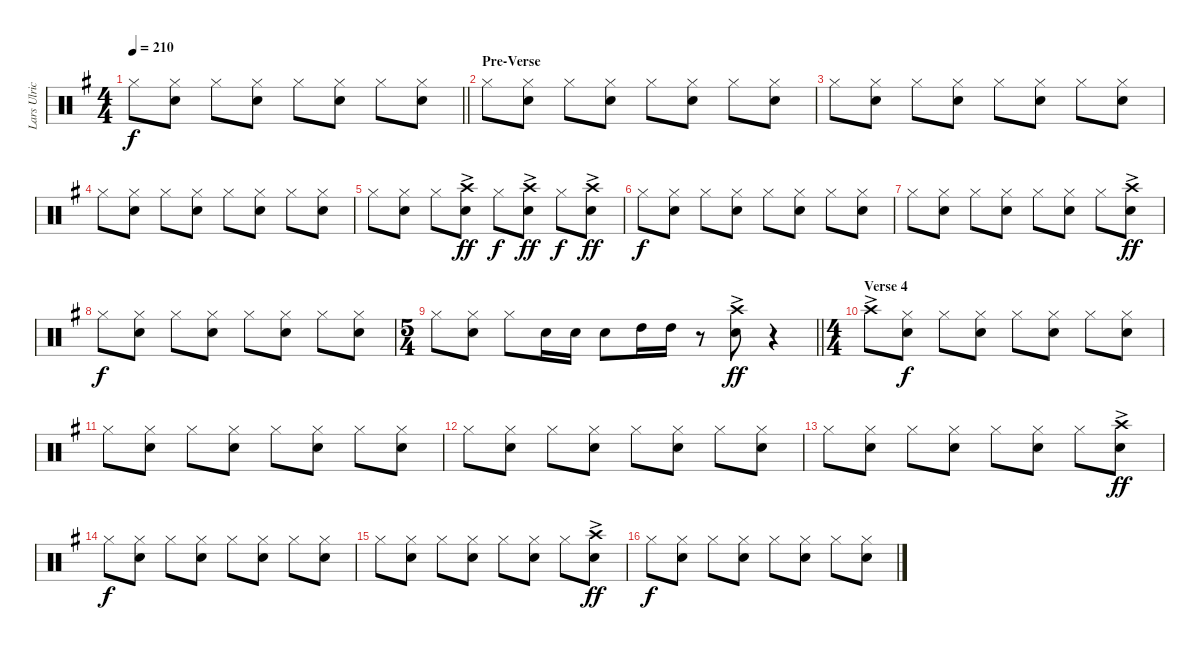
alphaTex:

\track ("Lars Ulrich" "Lars Ulric") {instrument percussion}
\staff {score}
\articulation defaults
\ts (4 4)
\tempo 210
\clef neutral
\barLineRight lightlight
\ks g "Hi-Hat (closed)".8{dy f}
("Hi-Hat (closed)" "Electric Snare (hit)").8 "Hi-Hat (closed)".8 ("Hi-Hat (closed)" "Electric Snare (hit)").8 "Hi-Hat (closed)".8 ("Hi-Hat (closed)" "Electric Snare (hit)").8 "Hi-Hat (closed)".8 ("Hi-Hat (closed)" "Electric Snare (hit)").8 |
\section ("" "Pre-Verse")
"Hi-Hat (closed)".8 ("Hi-Hat (closed)" "Electric Snare (hit)").8 "Hi-Hat (closed)".8 ("Hi-Hat (closed)" "Electric Snare (hit)").8 "Hi-Hat (closed)".8 ("Hi-Hat (closed)" "Electric Snare (hit)").8 "Hi-Hat (closed)".8 ("Hi-Hat (closed)" "Electric Snare (hit)").8 |
"Hi-Hat (closed)".8 ("Hi-Hat (closed)" "Electric Snare (hit)").8 "Hi-Hat (closed)".8 ("Hi-Hat (closed)" "Electric Snare (hit)").8 "Hi-Hat (closed)".8 ("Hi-Hat (closed)" "Electric Snare (hit)").8 "Hi-Hat (closed)".8 ("Hi-Hat (closed)" "Electric Snare (hit)").8 |
"Hi-Hat (closed)".8 ("Hi-Hat (closed)" "Electric Snare (hit)").8 "Hi-Hat (closed)".8 ("Hi-Hat (closed)" "Electric Snare (hit)").8 "Hi-Hat (closed)".8 ("Hi-Hat (closed)" "Electric Snare (hit)").8 "Hi-Hat (closed)".8 ("Hi-Hat (closed)" "Electric Snare (hit)").8 |
"Hi-Hat (closed)".8 ("Hi-Hat (closed)" "Electric Snare (hit)").8 "Hi-Hat (closed)".8 ("Crash high (hit)"{ac} "Electric Snare (hit)").8{dy ff} "Hi-Hat (closed)".8{dy f} ("Crash high (hit)"{ac} "Electric Snare (hit)").8{dy ff} "Hi-Hat (closed)".8{dy f} ("Crash high (hit)"{ac} "Electric Snare (hit)").8{dy ff} |
"Hi-Hat (closed)".8{dy f} ("Hi-Hat (closed)" "Electric Snare (hit)").8 "Hi-Hat (closed)".8 ("Hi-Hat (closed)" "Electric Snare (hit)").8 "Hi-Hat (closed)".8 ("Hi-Hat (closed)" "Electric Snare (hit)").8 "Hi-Hat (closed)".8 ("Hi-Hat (closed)" "Electric Snare (hit)").8 |
"Hi-Hat (closed)".8 ("Hi-Hat (closed)" "Electric Snare (hit)").8 "Hi-Hat (closed)".8 ("Hi-Hat (closed)" "Electric Snare (hit)").8 "Hi-Hat (closed)".8 ("Hi-Hat (closed)" "Electric Snare (hit)").8 "Hi-Hat (closed)".8 ("Crash high (hit)"{ac} "Electric Snare (hit)").8{dy ff} |
"Hi-Hat (closed)".8{dy f} ("Hi-Hat (closed)" "Electric Snare (hit)").8 "Hi-Hat (closed)".8 ("Hi-Hat (closed)" "Electric Snare (hit)").8 "Hi-Hat (closed)".8 ("Hi-Hat (closed)" "Electric Snare (hit)").8 "Hi-Hat (closed)".8 ("Hi-Hat (closed)" "Electric Snare (hit)").8 |
\ts (5 4)
\barLineRight lightlight "Hi-Hat (closed)".8
("Hi-Hat (closed)" "Electric Snare (hit)").8 "Hi-Hat (closed)".8 "Electric Snare (hit)".16 "Electric Snare (hit)".16 "Electric Snare (hit)".8 "High Tom (hit)".16 "High Tom (hit)".16 r.8 ("Crash high (hit)"{ac} "Electric Snare (hit)").8{dy ff} r.4 |
\ts (4 4)
\section ("" "Verse 4")
"Crash high (hit)"{ac}.8 ("Hi-Hat (closed)" "Electric Snare (hit)").8{dy f} "Hi-Hat (closed)".8 ("Hi-Hat (closed)" "Electric Snare (hit)").8 "Hi-Hat (closed)".8 ("Hi-Hat (closed)" "Electric Snare (hit)").8 "Hi-Hat (closed)".8 ("Hi-Hat (closed)" "Electric Snare (hit)").8 |
"Hi-Hat (closed)".8 ("Hi-Hat (closed)" "Electric Snare (hit)").8 "Hi-Hat (closed)".8 ("Hi-Hat (closed)" "Electric Snare (hit)").8 "Hi-Hat (closed)".8 ("Hi-Hat (closed)" "Electric Snare (hit)").8 "Hi-Hat (closed)".8 ("Hi-Hat (closed)" "Electric Snare (hit)").8 |
"Hi-Hat (closed)".8 ("Hi-Hat (closed)" "Electric Snare (hit)").8 "Hi-Hat (closed)".8 ("Hi-Hat (closed)" "Electric Snare (hit)").8 "Hi-Hat (closed)".8 ("Hi-Hat (closed)" "Electric Snare (hit)").8 "Hi-Hat (closed)".8 ("Hi-Hat (closed)" "Electric Snare (hit)").8 |
"Hi-Hat (closed)".8 ("Hi-Hat (closed)" "Electric Snare (hit)").8 "Hi-Hat (closed)".8 ("Hi-Hat (closed)" "Electric Snare (hit)").8 "Hi-Hat (closed)".8 ("Hi-Hat (closed)" "Electric Snare (hit)").8 "Hi-Hat (closed)".8 ("Crash high (hit)"{ac} "Electric Snare (hit)").8{dy ff} |
"Hi-Hat (closed)".8{dy f} ("Hi-Hat (closed)" "Electric Snare (hit)").8 "Hi-Hat (closed)".8 ("Hi-Hat (closed)" "Electric Snare (hit)").8 "Hi-Hat (closed)".8 ("Hi-Hat (closed)" "Electric Snare (hit)").8 "Hi-Hat (closed)".8 ("Hi-Hat (closed)" "Electric Snare (hit)").8 |
"Hi-Hat (closed)".8 ("Hi-Hat (closed)" "Electric Snare (hit)").8 "Hi-Hat (closed)".8 ("Hi-Hat (closed)" "Electric Snare (hit)").8 "Hi-Hat (closed)".8 ("Hi-Hat (closed)" "Electric Snare (hit)").8 "Hi-Hat (closed)".8 ("Crash high (hit)"{ac} "Electric Snare (hit)").8{dy ff} |
"Hi-Hat (closed)".8{dy f} ("Hi-Hat (closed)" "Electric Snare (hit)").8 "Hi-Hat (closed)".8 ("Hi-Hat (closed)" "Electric Snare (hit)").8 "Hi-Hat (closed)".8 ("Hi-Hat (closed)" "Electric Snare (hit)").8 "Hi-Hat (closed)".8 ("Hi-Hat (closed)" "Electric Snare (hit)").8
